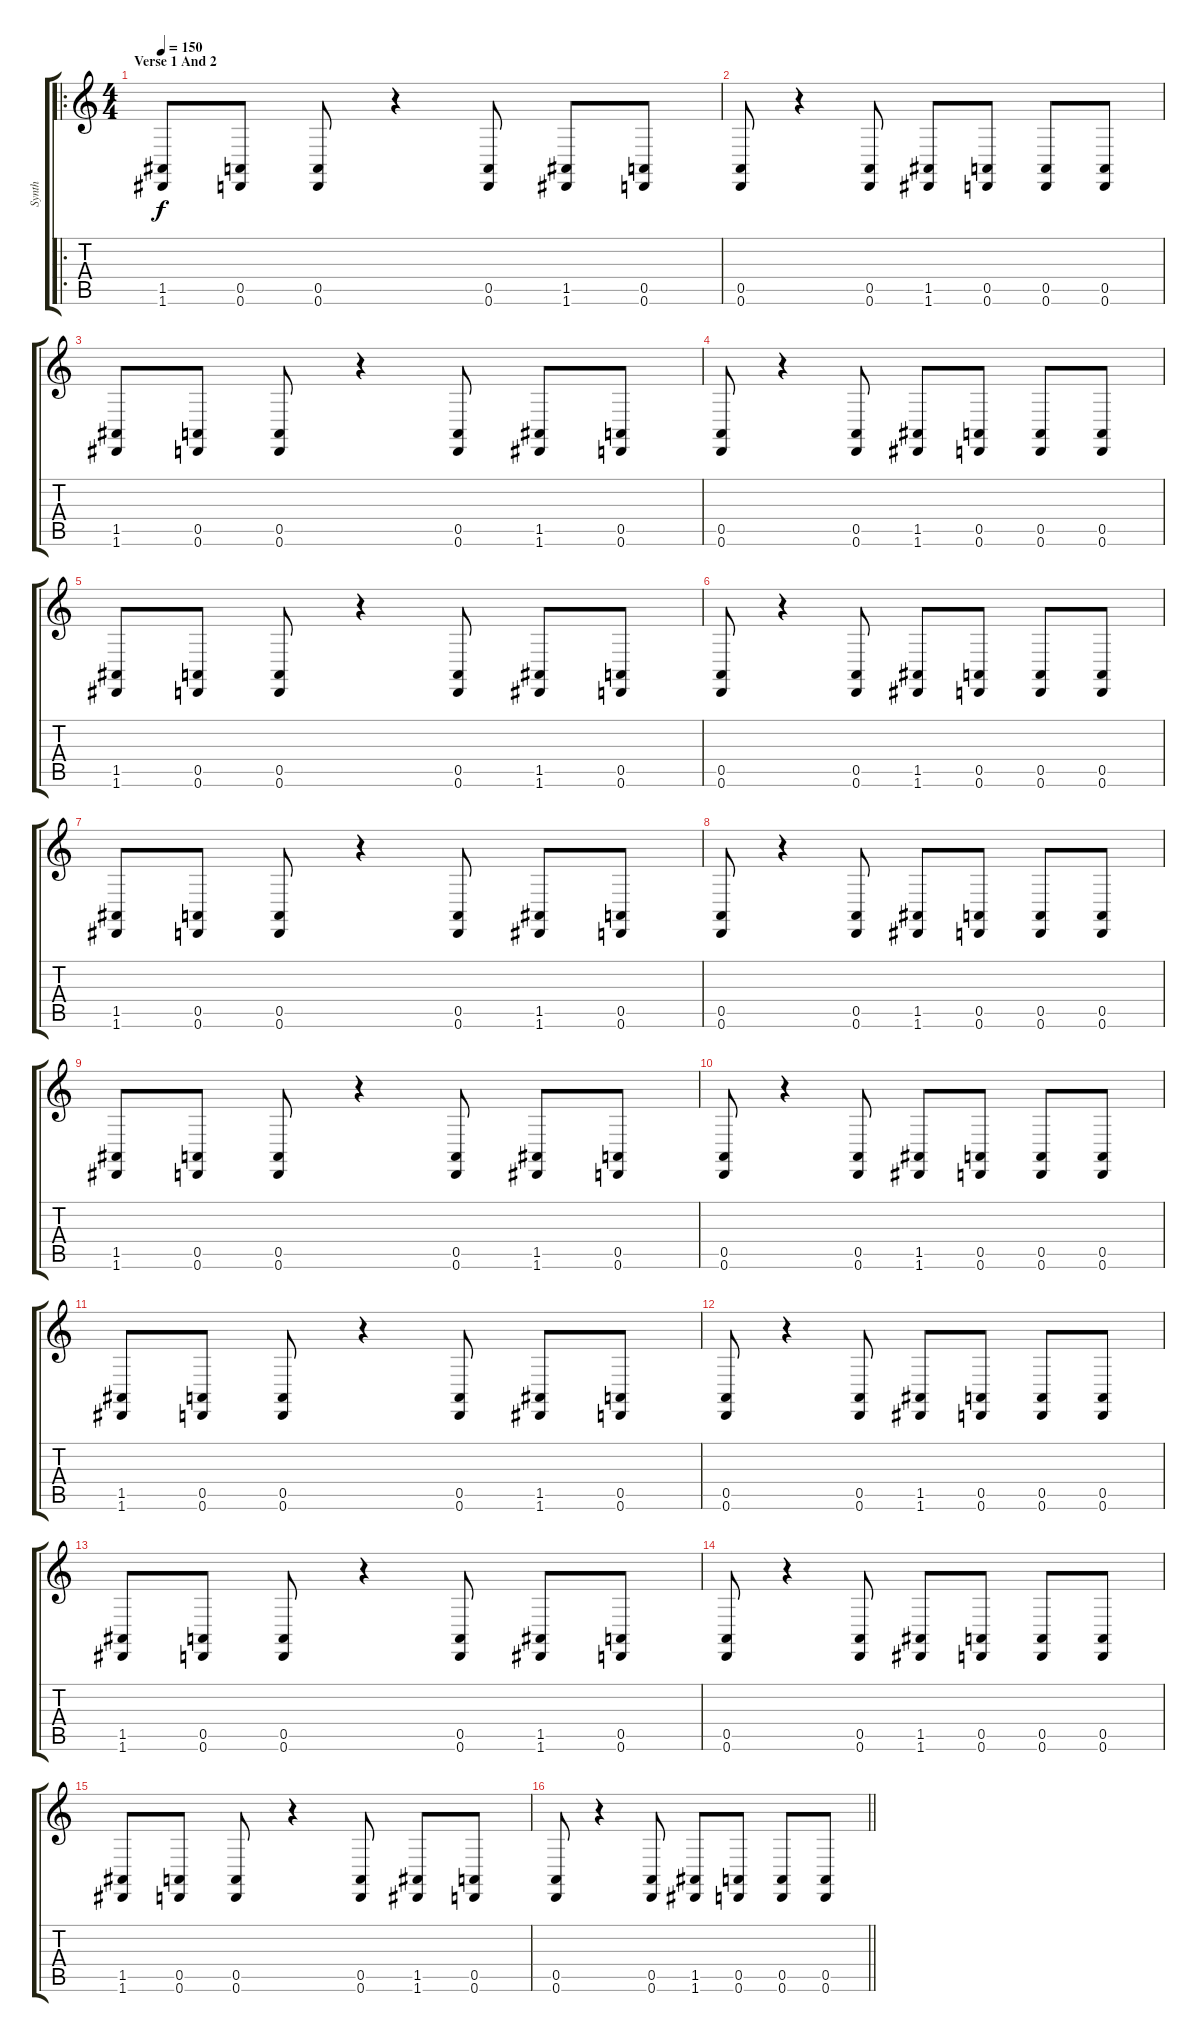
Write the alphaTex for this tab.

\track ("Synth" "Synth") {instrument synthbrass1}
\staff {score tabs}
\tuning (E4 B3 G3 D3 A2 D2) {hide}
\ro
\ts (4 4)
\section ("" "Verse 1 And 2")
\tempo 150
\clef g2
\ks c
(1.5 1.6).8{dy f} (0.5 0.6).8 (0.5 0.6).8 r.4 (0.5 0.6).8 (1.5 1.6).8 (0.5 0.6).8 |
(0.5 0.6).8 r.4 (0.5 0.6).8 (1.5 1.6).8 (0.5 0.6).8 (0.5 0.6).8 (0.5 0.6).8 |
(1.5 1.6).8 (0.5 0.6).8 (0.5 0.6).8 r.4 (0.5 0.6).8 (1.5 1.6).8 (0.5 0.6).8 |
(0.5 0.6).8 r.4 (0.5 0.6).8 (1.5 1.6).8 (0.5 0.6).8 (0.5 0.6).8 (0.5 0.6).8 |
(1.5 1.6).8 (0.5 0.6).8 (0.5 0.6).8 r.4 (0.5 0.6).8 (1.5 1.6).8 (0.5 0.6).8 |
(0.5 0.6).8 r.4 (0.5 0.6).8 (1.5 1.6).8 (0.5 0.6).8 (0.5 0.6).8 (0.5 0.6).8 |
(1.5 1.6).8 (0.5 0.6).8 (0.5 0.6).8 r.4 (0.5 0.6).8 (1.5 1.6).8 (0.5 0.6).8 |
(0.5 0.6).8 r.4 (0.5 0.6).8 (1.5 1.6).8 (0.5 0.6).8 (0.5 0.6).8 (0.5 0.6).8 |
(1.5 1.6).8 (0.5 0.6).8 (0.5 0.6).8 r.4 (0.5 0.6).8 (1.5 1.6).8 (0.5 0.6).8 |
(0.5 0.6).8 r.4 (0.5 0.6).8 (1.5 1.6).8 (0.5 0.6).8 (0.5 0.6).8 (0.5 0.6).8 |
(1.5 1.6).8 (0.5 0.6).8 (0.5 0.6).8 r.4 (0.5 0.6).8 (1.5 1.6).8 (0.5 0.6).8 |
(0.5 0.6).8 r.4 (0.5 0.6).8 (1.5 1.6).8 (0.5 0.6).8 (0.5 0.6).8 (0.5 0.6).8 |
(1.5 1.6).8 (0.5 0.6).8 (0.5 0.6).8 r.4 (0.5 0.6).8 (1.5 1.6).8 (0.5 0.6).8 |
(0.5 0.6).8 r.4 (0.5 0.6).8 (1.5 1.6).8 (0.5 0.6).8 (0.5 0.6).8 (0.5 0.6).8 |
(1.5 1.6).8 (0.5 0.6).8 (0.5 0.6).8 r.4 (0.5 0.6).8 (1.5 1.6).8 (0.5 0.6).8 |
\barLineRight lightlight
(0.5 0.6).8 r.4 (0.5 0.6).8 (1.5 1.6).8 (0.5 0.6).8 (0.5 0.6).8 (0.5 0.6).8
